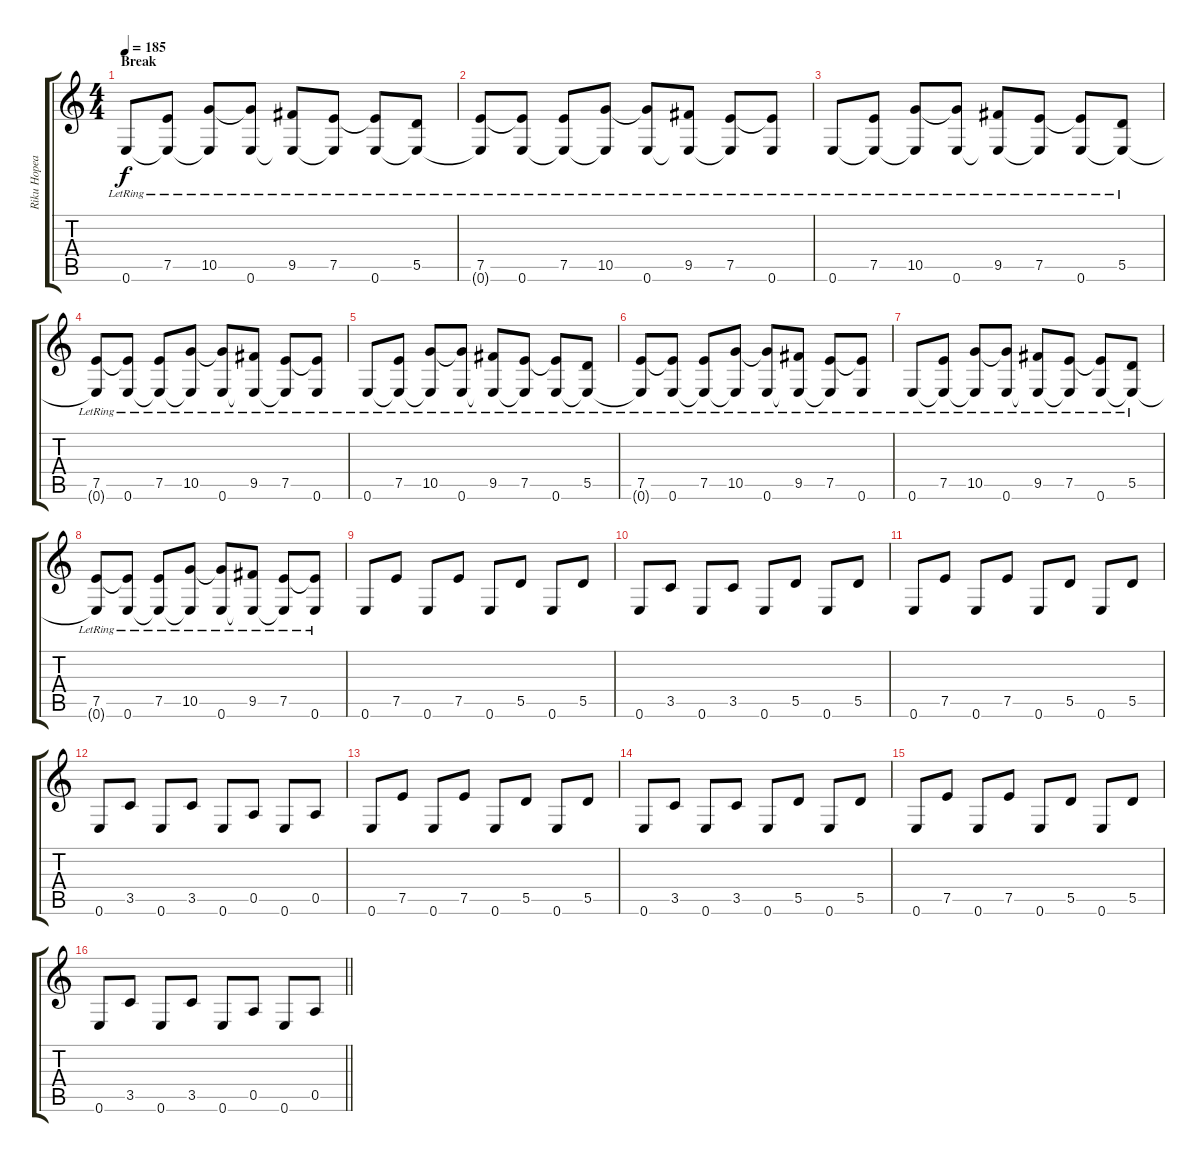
\track ("Riku Hopeakoski '' K-oz ''" "Riku Hopea") {instrument overdrivenguitar}
\staff {score tabs}
\tuning (E4 B3 G3 D3 A2 E2) {hide}
\ts (4 4)
\section ("" "Break")
\tempo 185
\clef g2
\ks c
0.6{lr}.8{dy f volume 12 instrument acousticguitarnylon} (7.5{lr} 0.6{t}).8 (10.5{lr} 0.6{t}).8 (10.5{t} 0.6{lr}).8 (9.5{lr} 0.6{t}).8 (7.5{lr} 0.6{t}).8 (7.5{t} 0.6{lr}).8 (5.5{lr} 0.6{t}).8 |
(7.5{lr} 0.6{t}).8 (7.5{t} 0.6{lr}).8 (7.5{lr} 0.6{t}).8 (10.5{lr} 0.6{t}).8 (10.5{t} 0.6{lr}).8 (9.5{lr} 0.6{t}).8 (7.5{lr} 0.6{t}).8 (7.5{t} 0.6{lr}).8 |
0.6{lr}.8 (7.5{lr} 0.6{t}).8 (10.5{lr} 0.6{t}).8 (10.5{t} 0.6{lr}).8 (9.5{lr} 0.6{t}).8 (7.5{lr} 0.6{t}).8 (7.5{t} 0.6{lr}).8 (5.5{lr} 0.6{t}).8 |
(7.5{lr} 0.6{t}).8 (7.5{t} 0.6{lr}).8 (7.5{lr} 0.6{t}).8 (10.5{lr} 0.6{t}).8 (10.5{t} 0.6{lr}).8 (9.5{lr} 0.6{t}).8 (7.5{lr} 0.6{t}).8 (7.5{t} 0.6{lr}).8 |
0.6{lr}.8 (7.5{lr} 0.6{t}).8 (10.5{lr} 0.6{t}).8 (10.5{t} 0.6{lr}).8 (9.5{lr} 0.6{t}).8 (7.5{lr} 0.6{t}).8 (7.5{t} 0.6{lr}).8 (5.5{lr} 0.6{t}).8 |
(7.5{lr} 0.6{t}).8 (7.5{t} 0.6{lr}).8 (7.5{lr} 0.6{t}).8 (10.5{lr} 0.6{t}).8 (10.5{t} 0.6{lr}).8 (9.5{lr} 0.6{t}).8 (7.5{lr} 0.6{t}).8 (7.5{t} 0.6{lr}).8 |
0.6{lr}.8 (7.5{lr} 0.6{t}).8 (10.5{lr} 0.6{t}).8 (10.5{t} 0.6{lr}).8 (9.5{lr} 0.6{t}).8 (7.5{lr} 0.6{t}).8 (7.5{t} 0.6{lr}).8 (5.5{lr} 0.6{t}).8 |
(7.5{lr} 0.6{t}).8 (7.5{t} 0.6{lr}).8 (7.5{lr} 0.6{t}).8 (10.5{lr} 0.6{t}).8 (10.5{t} 0.6{lr}).8 (9.5{lr} 0.6{t}).8 (7.5{lr} 0.6{t}).8 (7.5{t} 0.6{lr}).8 |
0.6.8 7.5.8 0.6.8 7.5.8 0.6.8 5.5.8 0.6.8 5.5.8 |
0.6.8 3.5.8 0.6.8 3.5.8 0.6.8 5.5.8 0.6.8 5.5.8 |
0.6.8 7.5.8 0.6.8 7.5.8 0.6.8 5.5.8 0.6.8 5.5.8 |
0.6.8 3.5.8 0.6.8 3.5.8 0.6.8 0.5.8 0.6.8 0.5.8 |
0.6.8 7.5.8 0.6.8 7.5.8 0.6.8 5.5.8 0.6.8 5.5.8 |
0.6.8 3.5.8 0.6.8 3.5.8 0.6.8 5.5.8 0.6.8 5.5.8 |
0.6.8 7.5.8 0.6.8 7.5.8 0.6.8 5.5.8 0.6.8 5.5.8 |
\barLineRight lightlight
0.6.8 3.5.8 0.6.8 3.5.8 0.6.8 0.5.8 0.6.8 0.5.8
